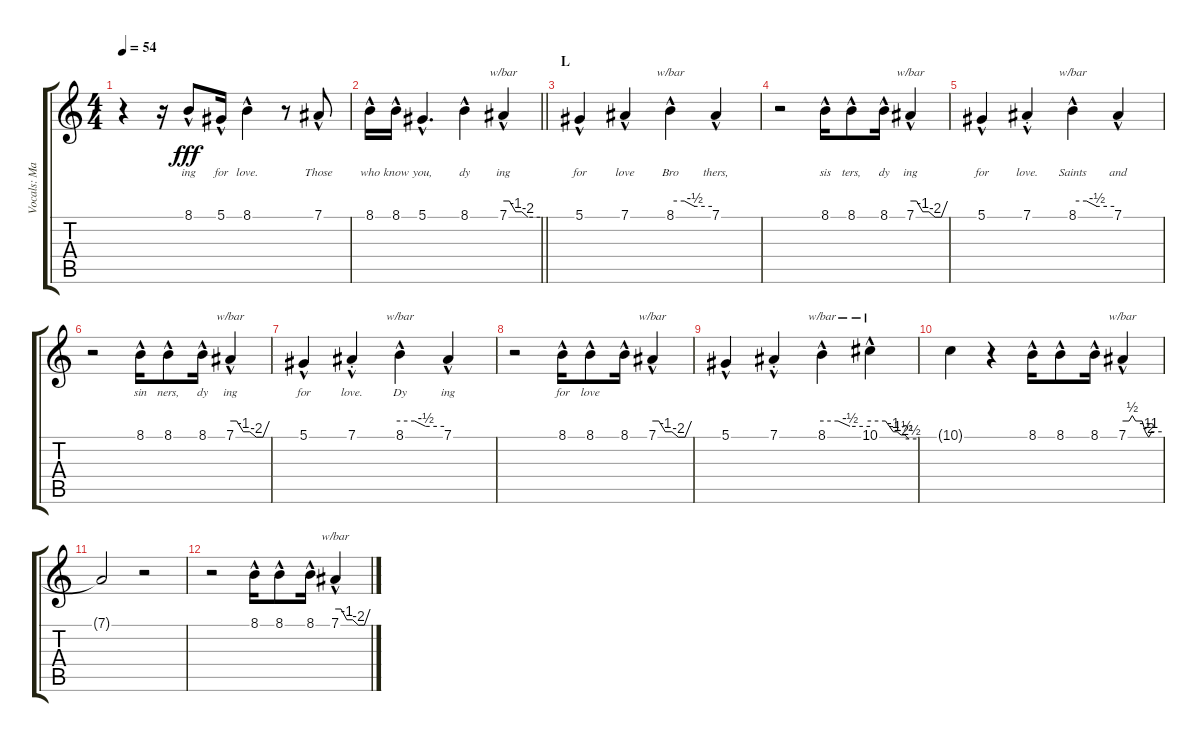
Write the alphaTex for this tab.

\track ("Vocals: Martin" "Vocals: Ma") {instrument lead2sawtooth}
\staff {score tabs}
\tuning (Eb4 Bb3 Gb3 Db3 Ab2 Eb2) {hide}
\ts (4 4)
\tempo 54
\clef g2
\ks c
r.4{dy fff} r.16 8.1{hac}.8{lyrics (0 "ing") lyrics (1 "") lyrics (2 "") lyrics (3 "") lyrics (4 "")} 5.1{hac}.16{lyrics (0 "for") lyrics (1 "") lyrics (2 "") lyrics (3 "") lyrics (4 "")} 8.1{hac}.4{lyrics (0 "love.") lyrics (1 "") lyrics (2 "") lyrics (3 "") lyrics (4 "")} r.8 7.1{hac}.8{lyrics (0 "Those") lyrics (1 "") lyrics (2 "") lyrics (3 "") lyrics (4 "")} |
\barLineRight lightlight
8.1{hac}.16{lyrics (0 "who") lyrics (1 "") lyrics (2 "") lyrics (3 "") lyrics (4 "")} 8.1{hac}.16{lyrics (0 "know") lyrics (1 "") lyrics (2 "") lyrics (3 "") lyrics (4 "")} 5.1{hac}.4{d lyrics (0 "you,") lyrics (1 "") lyrics (2 "") lyrics (3 "") lyrics (4 "")} 8.1{hac}.4{lyrics (0 "dy") lyrics (1 "") lyrics (2 "") lyrics (3 "") lyrics (4 "")} 7.1{hac}.4{tbe (custom default 0 0 10 0 20 -4 30 -4 40 -8 60 -8) lyrics (0 "ing") lyrics (1 "") lyrics (2 "") lyrics (3 "") lyrics (4 "")} |
\section ("" "L")
5.1{hac}.4{lyrics (0 "for") lyrics (1 "") lyrics (2 "") lyrics (3 "") lyrics (4 "")} 7.1{hac}.4{lyrics (0 "love") lyrics (1 "") lyrics (2 "") lyrics (3 "") lyrics (4 "")} 8.1{hac}.4{tbe (custom default 0 0 20 0 35 -2 60 -2) lyrics (0 "Bro") lyrics (1 "") lyrics (2 "") lyrics (3 "") lyrics (4 "")} 7.1{hac}.4{lyrics (0 "thers,") lyrics (1 "") lyrics (2 "") lyrics (3 "") lyrics (4 "")} |
r.2 8.1{hac}.16{lyrics (0 "sis") lyrics (1 "") lyrics (2 "") lyrics (3 "") lyrics (4 "")} 8.1{hac}.8{lyrics (0 "ters,") lyrics (1 "") lyrics (2 "") lyrics (3 "") lyrics (4 "")} 8.1{hac}.16{lyrics (0 "dy") lyrics (1 "") lyrics (2 "") lyrics (3 "") lyrics (4 "")} 7.1{hac}.4{tbe (custom default 0 0 10 0 20 -4 30 -4 40 -8 50 -8 60 0) lyrics (0 "ing") lyrics (1 "") lyrics (2 "") lyrics (3 "") lyrics (4 "")} |
5.1{hac}.4{lyrics (0 "for") lyrics (1 "") lyrics (2 "") lyrics (3 "") lyrics (4 "")} 7.1{hac st}.4{lyrics (0 "love.") lyrics (1 "") lyrics (2 "") lyrics (3 "") lyrics (4 "")} 8.1{hac}.4{tbe (custom default 0 0 20 0 35 -2 60 -2) lyrics (0 "Saints") lyrics (1 "") lyrics (2 "") lyrics (3 "") lyrics (4 "")} 7.1{hac}.4{lyrics (0 "and") lyrics (1 "") lyrics (2 "") lyrics (3 "") lyrics (4 "")} |
r.2 8.1{hac}.16{lyrics (0 "sin") lyrics (1 "") lyrics (2 "") lyrics (3 "") lyrics (4 "")} 8.1{hac}.8{lyrics (0 "ners,") lyrics (1 "") lyrics (2 "") lyrics (3 "") lyrics (4 "")} 8.1{hac}.16{lyrics (0 "dy") lyrics (1 "") lyrics (2 "") lyrics (3 "") lyrics (4 "")} 7.1{hac}.4{tbe (custom default 0 0 10 0 20 -4 30 -4 40 -8 50 -8 60 0) lyrics (0 "ing") lyrics (1 "") lyrics (2 "") lyrics (3 "") lyrics (4 "")} |
5.1{hac}.4{lyrics (0 "for") lyrics (1 "") lyrics (2 "") lyrics (3 "") lyrics (4 "")} 7.1{hac st}.4{lyrics (0 "love.") lyrics (1 "") lyrics (2 "") lyrics (3 "") lyrics (4 "")} 8.1{hac}.4{tbe (custom default 0 0 20 0 35 -2 60 -2) lyrics (0 "Dy") lyrics (1 "") lyrics (2 "") lyrics (3 "") lyrics (4 "")} 7.1{hac}.4{lyrics (0 "ing") lyrics (1 "") lyrics (2 "") lyrics (3 "") lyrics (4 "")} |
r.2 8.1{hac}.16{lyrics (0 "for") lyrics (1 "") lyrics (2 "") lyrics (3 "") lyrics (4 "")} 8.1{hac}.8{lyrics (0 "love") lyrics (1 "") lyrics (2 "") lyrics (3 "") lyrics (4 "")} 8.1{hac}.16 7.1{hac}.4{tbe (custom default 0 0 10 0 20 -4 30 -4 40 -8 50 -8 60 0)} |
5.1{hac}.4 7.1{hac st}.4 8.1{hac}.4{tbe (custom default 0 0 20 0 35 -2 60 -2)} 10.1{hac}.4{tbe (custom default 0 0 20 0 30 -4 35 -4 40 -6 45 -6 50 -10 60 -10)} |
10.1{t}.4 r.4 8.1{hac}.16 8.1{hac}.8 8.1{hac}.16 7.1{hac}.4{tbe (custom default 0 0 10 0 15 2 20 0 30 0 35 -4 40 -8 45 -4 60 -4)} |
7.1{t}.2 r.2 |
r.2 8.1{hac}.16 8.1{hac}.8 8.1{hac}.16 7.1{hac}.4{tbe (custom default 0 0 10 0 20 -4 30 -4 40 -8 50 -8 60 0)}
